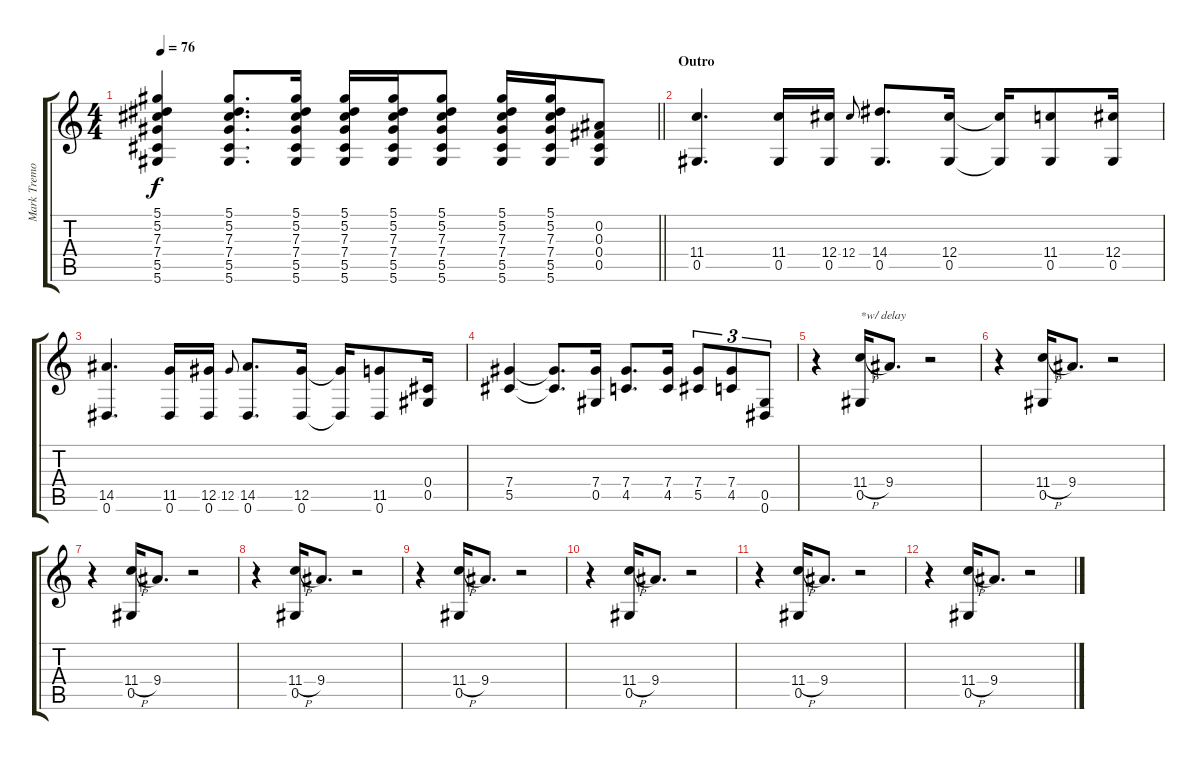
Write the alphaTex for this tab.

\track ("Mark Tremonti" "Mark Tremo") {instrument overdrivenguitar}
\staff {score tabs}
\tuning (Eb4 Bb3 Gb3 Db3 Ab2 Eb2) {hide}
\ts (4 4)
\tempo 76
\clef g2
\barLineRight lightlight
\ks c
(5.1 5.2 7.3 7.4 5.5 5.6).4{dy f} (5.1 5.2 7.3 7.4 5.5 5.6).8{d} (5.1 5.2 7.3 7.4 5.5 5.6).16 (5.1 5.2 7.3 7.4 5.5 5.6).16 (5.1 5.2 7.3 7.4 5.5 5.6).16 (5.1 5.2 7.3 7.4 5.5 5.6).8 (5.1 5.2 7.3 7.4 5.5 5.6).16 (5.1 5.2 7.3 7.4 5.5 5.6).16 (0.2 0.3 0.4 0.5).8 |
\section ("" "Outro")
(11.4 0.5).4{d} (11.4 0.5).16 (12.4 0.5).16 12.4.8{gr onbeat} (14.4 0.5).8{d} (12.4 0.5).16 (12.4{t} 0.5{t}).16 (11.4 0.5).8 (12.4 0.5).16 |
(14.5 0.6).4{d} (11.5 0.6).16 (12.5 0.6).16 12.5.8{gr onbeat} (14.5 0.6).8{d} (12.5 0.6).16 (12.5{t} 0.6{t}).16 (11.5 0.6).8 (0.4 0.5).16 |
(7.4 5.5).4 (7.4{t} 5.5{t}).8{d} (7.4 0.5).16 (7.4 4.5).8{d} (7.4 4.5).16 (7.4 5.5).8{tu (3 2)} (7.4 4.5).8{tu (3 2)} (0.5 0.6).8{tu (3 2)} |
r.4 (11.4{h} 0.5).16{txt "*w/ delay"} 9.4.8{d} r.2 |
r.4 (11.4{h} 0.5).16 9.4.8{d} r.2 |
r.4{volume 4} (11.4{h} 0.5).16 9.4.8{d} r.2 |
r.4 (11.4{h} 0.5).16 9.4.8{d} r.2 |
r.4 (11.4{h} 0.5).16 9.4.8{d} r.2 |
r.4 (11.4{h} 0.5).16 9.4.8{d} r.2 |
r.4{volume 0} (11.4{h} 0.5).16 9.4.8{d} r.2 |
r.4 (11.4{h} 0.5).16 9.4.8{d} r.2
